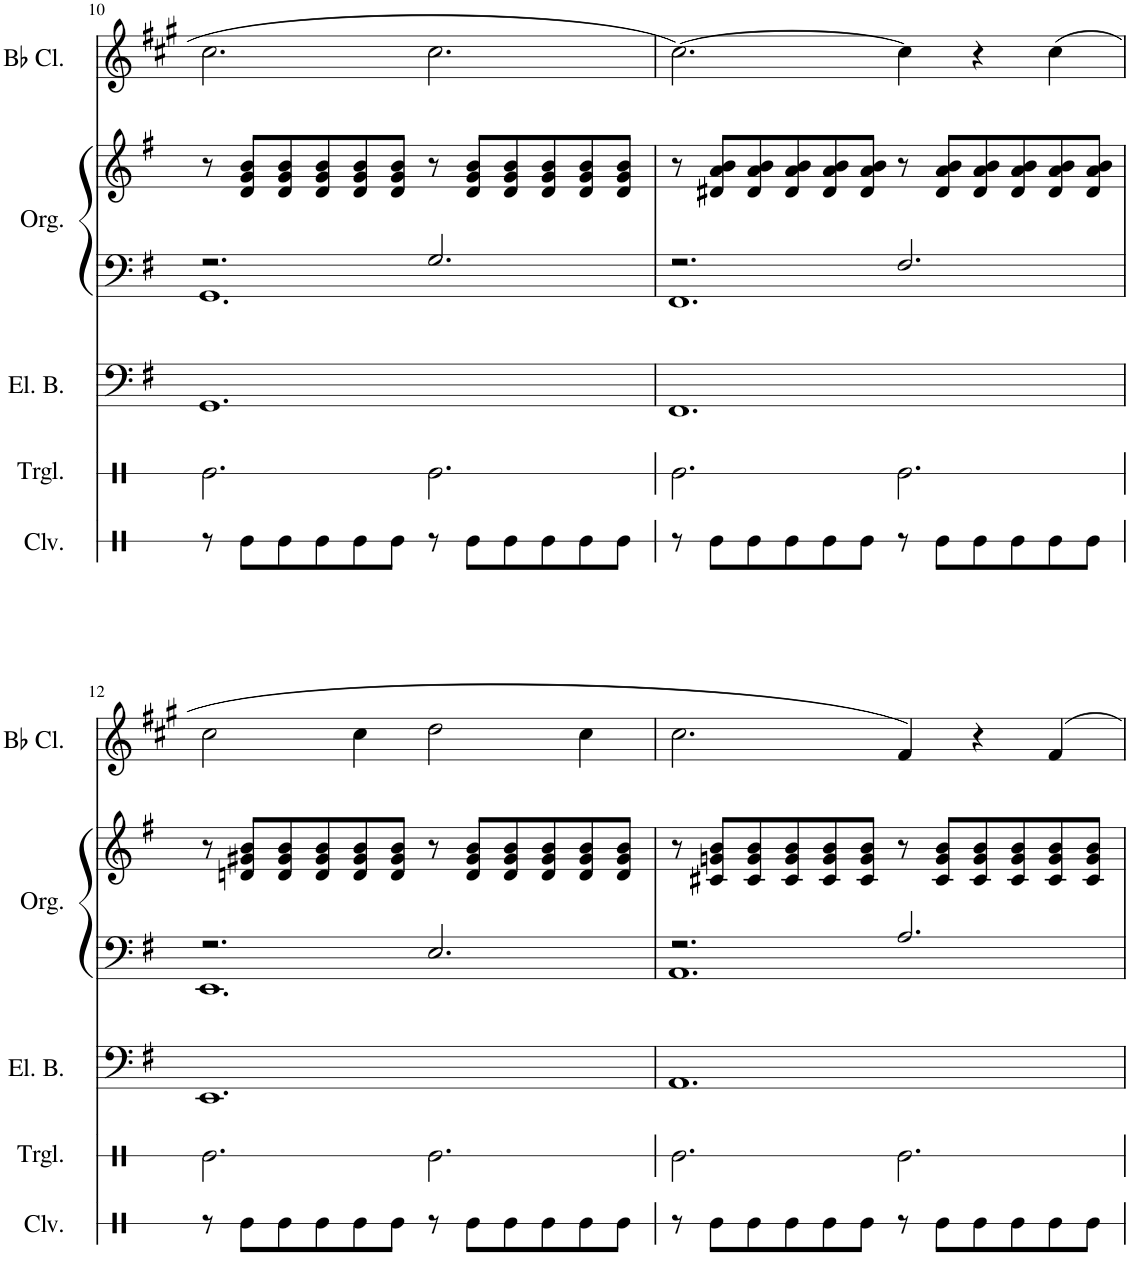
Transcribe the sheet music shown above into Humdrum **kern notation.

**kern	**kern	**kern	**kern	**kern	**kern
*part5	*part4	*part3	*part2	*part2	*part1
*staff6	*staff5	*staff4	*staff3	*staff2	*staff1
*I"Claves	*I"Triangle	*I"Electric Bass	*I"Organ	*	*I"Bb Clarinet
*I'Clv.	*I'Trgl.	*I'El. B.	*I'Org.	*	*I'Bb Cl.
!!LO:PB:g=z
*clefX	*clefX	*clefF4	*clefF4	*clefG2	*clefG2
*	*	*	*	*	*Trd1c2
*k[]	*k[]	*k[f#]	*k[f#]	*k[f#]	*k[f#c#g#]
*M6/4	*M6/4	*M6/4	*M6/4	*M6/4	*M6/4
=10	=10	=10	=10	=10	=10
*	*	*	*^	*	*
8r	2.Re\	1.GG	2.r	1.GG	8r	2.cc#\
8Re\L	.	.	.	.	8d/ 8g/ 8b/L	.
8Re\	.	.	.	.	8d/ 8g/ 8b/	.
8Re\	.	.	.	.	8d/ 8g/ 8b/	.
8Re\	.	.	.	.	8d/ 8g/ 8b/	.
8Re\J	.	.	.	.	8d/ 8g/ 8b/J	.
8r	2.Re\	.	2.G/	.	8r	2.cc#\
8Re\L	.	.	.	.	8d/ 8g/ 8b/L	.
8Re\	.	.	.	.	8d/ 8g/ 8b/	.
8Re\	.	.	.	.	8d/ 8g/ 8b/	.
8Re\	.	.	.	.	8d/ 8g/ 8b/	.
8Re\J	.	.	.	.	8d/ 8g/ 8b/J	.
=11	=11	=11	=11	=11	=11	=11
8r	2.Re\	1.FF#	2.r	1.FF#	8r	[2.cc#\
8Re\L	.	.	.	.	8d#X/ 8a/ 8b/L	.
8Re\	.	.	.	.	8d#/ 8a/ 8b/	.
8Re\	.	.	.	.	8d#/ 8a/ 8b/	.
8Re\	.	.	.	.	8d#/ 8a/ 8b/	.
8Re\J	.	.	.	.	8d#/ 8a/ 8b/J	.
8r	2.Re\	.	2.F#/	.	8r	4cc#\]
8Re\L	.	.	.	.	8d#/ 8a/ 8b/L	.
8Re\	.	.	.	.	8d#/ 8a/ 8b/	4r
8Re\	.	.	.	.	8d#/ 8a/ 8b/	.
8Re\	.	.	.	.	8d#/ 8a/ 8b/	(4cc#\
8Re\J	.	.	.	.	8d#/ 8a/ 8b/J	.
!!LO:LB:g=z
=12	=12	=12	=12	=12	=12	=12
8r	2.Re\	1.EE	2.r	1.EE	8r	2cc#\
8Re\L	.	.	.	.	8dn/ 8g#X/ 8b/L	.
8Re\	.	.	.	.	8d/ 8g#/ 8b/	.
8Re\	.	.	.	.	8d/ 8g#/ 8b/	.
8Re\	.	.	.	.	8d/ 8g#/ 8b/	4cc#\
8Re\J	.	.	.	.	8d/ 8g#/ 8b/J	.
8r	2.Re\	.	2.E/	.	8r	2dd\
8Re\L	.	.	.	.	8d/ 8g#/ 8b/L	.
8Re\	.	.	.	.	8d/ 8g#/ 8b/	.
8Re\	.	.	.	.	8d/ 8g#/ 8b/	.
8Re\	.	.	.	.	8d/ 8g#/ 8b/	4cc#\
8Re\J	.	.	.	.	8d/ 8g#/ 8b/J	.
=13	=13	=13	=13	=13	=13	=13
8r	2.Re\	1.AA	2.r	1.AA	8r	2.cc#\
8Re\L	.	.	.	.	8c#X/ 8gn/ 8b/L	.
8Re\	.	.	.	.	8c#/ 8g/ 8b/	.
8Re\	.	.	.	.	8c#/ 8g/ 8b/	.
8Re\	.	.	.	.	8c#/ 8g/ 8b/	.
8Re\J	.	.	.	.	8c#/ 8g/ 8b/J	.
8r	2.Re\	.	2.A/	.	8r	4f#/)
8Re\L	.	.	.	.	8c#/ 8g/ 8b/L	.
8Re\	.	.	.	.	8c#/ 8g/ 8b/	4r
8Re\	.	.	.	.	8c#/ 8g/ 8b/	.
8Re\	.	.	.	.	8c#/ 8g/ 8b/	4f#/
8Re\J	.	.	.	.	8c#/ 8g/ 8b/J	.
*	*	*	*v	*v	*	*
=	=	=	=	=	=
*-	*-	*-	*-	*-	*-
